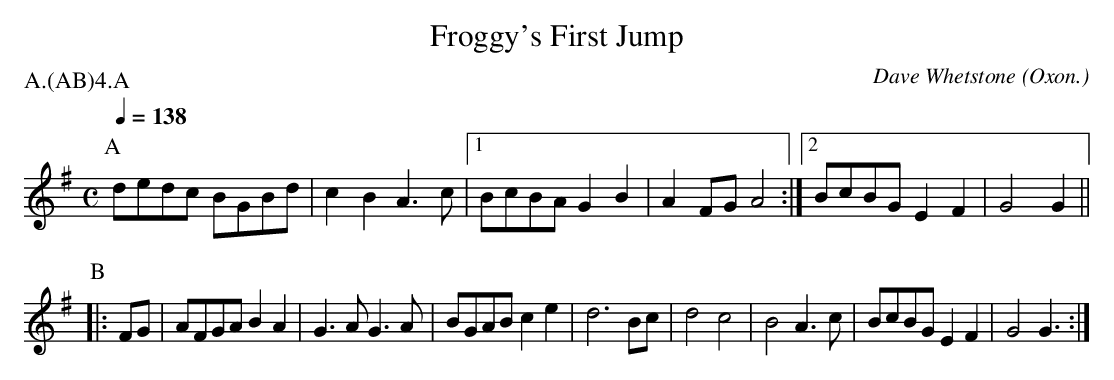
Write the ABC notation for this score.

X:1
T:Froggy's First Jump
M:C
L:1/8
C:Dave Whetstone
O:Oxon.
P:A.(AB)4.A
Q:1/4=138
K:G
V:1
P:A
dedc  BGBd  | c2 B2 A3 c |1 BcBA G2 B2 | A2 FG A4 :|2 BcBG E2 F2 |\
 G4 G2 ||
P:B
|: FG \
| AFGA  B2 A2 | G3  A G3 A | BGAB c2 e2 | d6 Bc | d4 c4 | B4 A3 c |\
BcBG E2 F2 | G4    G3    :|
